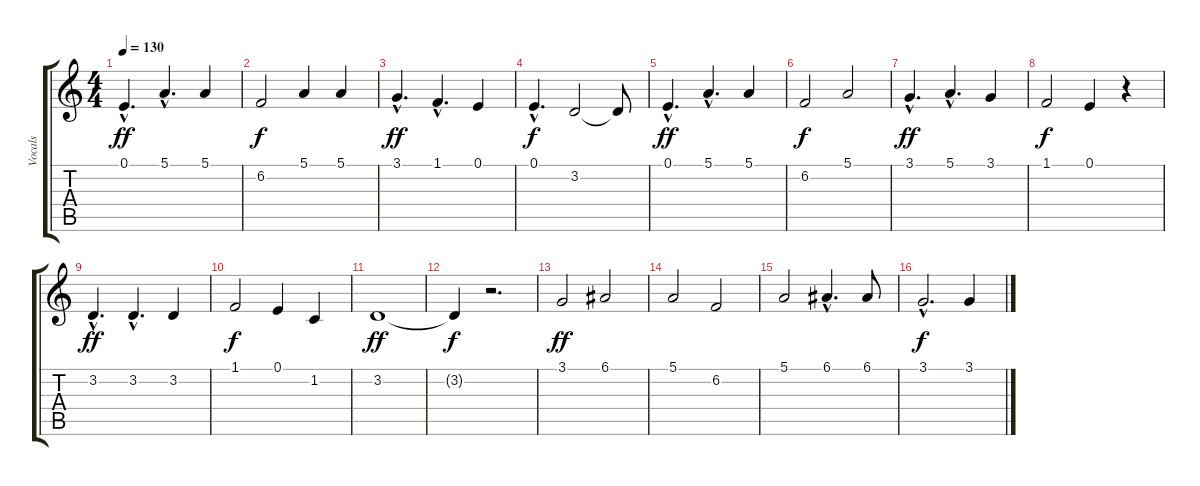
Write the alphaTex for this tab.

\track ("Vocals" "Vocals") {instrument lead3calliope}
\staff {score tabs}
\tuning (E4 B3 G3 D3 A2 D2) {hide}
\ts (4 4)
\tempo 130
\clef g2
\ks c
0.1{hac}.4{d dy ff} 5.1{hac}.4{d} 5.1.4 |
6.2.2{dy f} 5.1.4 5.1.4 |
3.1{hac}.4{d dy ff} 1.1{hac}.4{d} 0.1.4 |
0.1{hac}.4{d dy f} 3.2.2 3.2{t}.8 |
0.1{hac}.4{d dy ff} 5.1{hac}.4{d} 5.1.4 |
6.2.2{dy f} 5.1.2 |
3.1{hac}.4{d dy ff} 5.1{hac}.4{d} 3.1.4 |
1.1.2{dy f} 0.1.4 r.4 |
3.2{hac}.4{d dy ff} 3.2{hac}.4{d} 3.2.4 |
1.1.2{dy f} 0.1.4 1.2.4 |
3.2.1{dy ff} |
3.2{t}.4{dy f} r.2{d} |
3.1.2{dy ff} 6.1.2 |
5.1.2 6.2.2 |
5.1.2 6.1{hac}.4{d} 6.1.8 |
3.1{hac}.2{d dy f} 3.1.4
